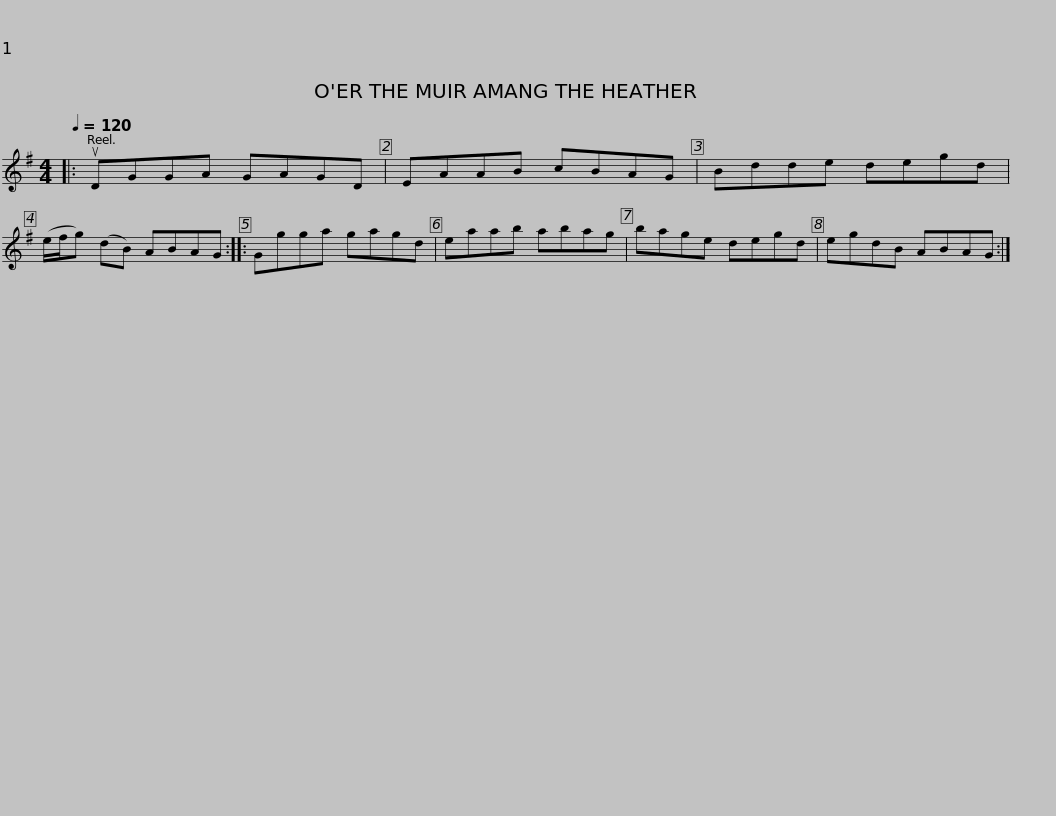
X:1
L:1/8
Q:1/4=120
M:4/4
I:linebreak $
K:G
V:1 treble
V:1
|: uDGGA GAGD | EAAB cBAG | Bdde degd | (e/f/g) (dB) ABAG :: Ggga gagd |$ %5
 eaab abag | bage degd | egdB ABAG :| %8
